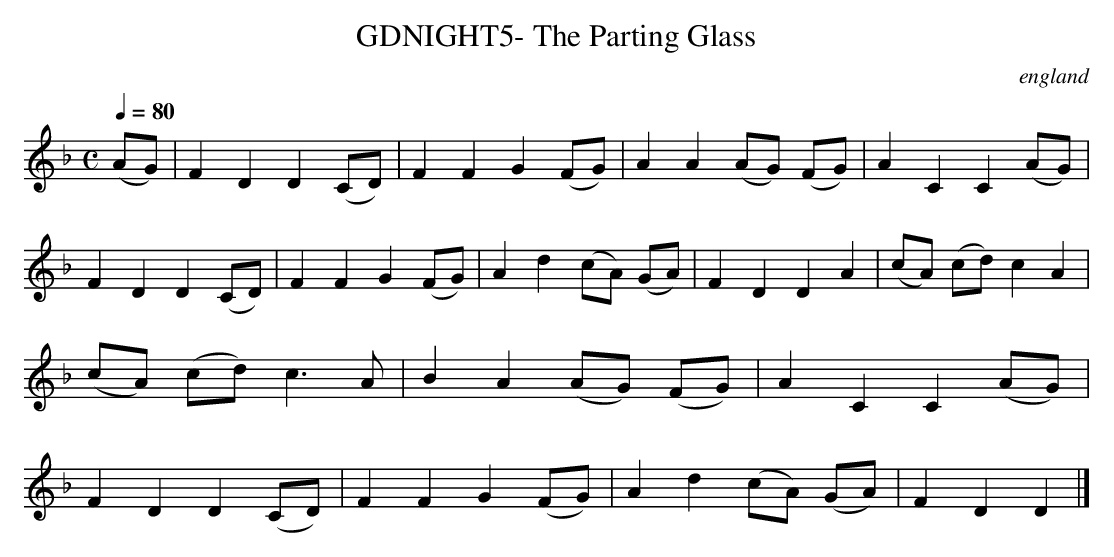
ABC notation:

X:1
T:GDNIGHT5- The Parting Glass
O:england
Q:1/4=80
L:1/4
M:C
K:Dm
(A/G/)|FDD(C/D/)|FFG(F/G/)|AA(A/G/) (F/G/)|\
ACC(A/G/)|FDD(C/D/)|FFG(F/G/)|Ad(c/A/) (G/A/)|FDDA|\
(c/A/) (c/d/)cA|(c/A/) (c/d/)c3/2 A/|BA(A/G/) (F/G/)|\
ACC(A/G/)|FDD(C/D/)|FFG(F/G/)|Ad(c/A/) (G/A/)|FDD|]
